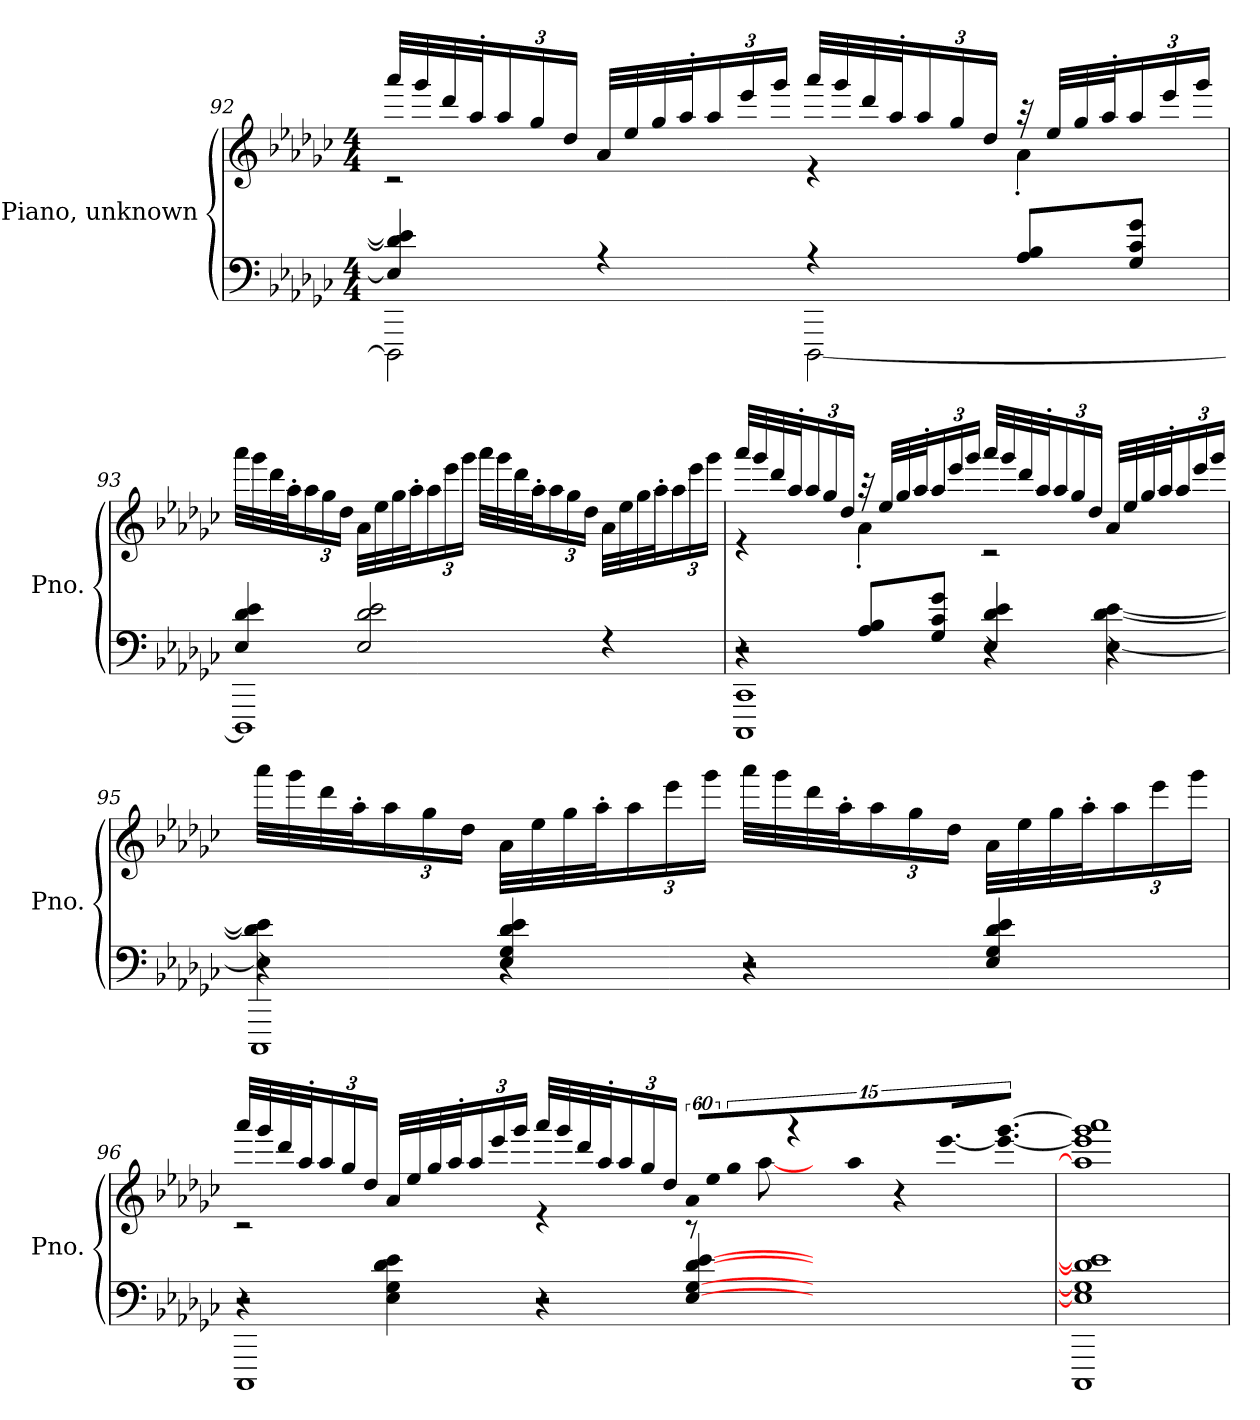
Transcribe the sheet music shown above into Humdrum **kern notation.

**kern	**kern
*part1	*part1
*staff2	*staff1
*I"Piano, unknown	*
*I'Pno.	*
!!LO:LB:g=z
*clefF4	*clefG2
*k[b-e-a-d-g-c-]	*k[b-e-a-d-g-c-]
*M4/4	*M4/4
=92	=92
*^	*^
4E-/] 4d-/] 4e-/]	2DDD-\]	32aaa-/LLL	2r
.	.	32ggg-/	.
.	.	32ddd-/	.
.	.	32aa-'/J	.
*	*	*Xbrackettup	*
.	.	24aa-/	.
.	.	24gg-/	.
.	.	24dd-/JJ	.
4r	.	32a-/LLL	.
.	.	32ee-/	.
.	.	32gg-/	.
.	.	32aa-'/J	.
.	.	24aa-/	.
.	.	24eee-/	.
.	.	24ggg-/JJ	.
4r	[2DDD-\	32aaa-/LLL	4r
.	.	32ggg-/	.
.	.	32ddd-/	.
.	.	32aa-'/J	.
.	.	24aa-/	.
.	.	24gg-/	.
.	.	24dd-/JJ	.
8A-/ 8B-/L	.	32r	4a-'\
.	.	32ee-/LLL	.
.	.	32gg-/	.
.	.	32aa-'/J	.
8G-/ 8c-/ 8g-/J	.	24aa-/	.
.	.	24eee-/	.
.	.	24ggg-/JJ	.
*	*	*v	*v
!!LO:LB:g=z
=93	=93	=93
4E-/ 4d-/ 4e-/	1DDD-]	32aaa-\LLL
.	.	32ggg-\
.	.	32ddd-\
.	.	32aa-'\J
.	.	24aa-\
.	.	24gg-\
.	.	24dd-\JJ
2E-/ 2d-/ 2e-/	.	32a-\LLL
.	.	32ee-\
.	.	32gg-\
.	.	32aa-'\J
.	.	24aa-\
.	.	24eee-\
.	.	24ggg-\JJ
.	.	32aaa-\LLL
.	.	32ggg-\
.	.	32ddd-\
.	.	32aa-'\J
.	.	24aa-\
.	.	24gg-\
.	.	24dd-\JJ
4r	.	32a-\LLL
.	.	32ee-\
.	.	32gg-\
.	.	32aa-'\J
.	.	24aa-\
.	.	24eee-\
.	.	24ggg-\JJ
!!LO:LB:g=z
=94	=94	=94
*	*^	*^
4r	2r	1CCC- 1CC-	32aaa-/LLL	4r
.	.	.	32ggg-/	.
.	.	.	32ddd-/	.
.	.	.	32aa-'/J	.
.	.	.	24aa-/	.
.	.	.	24gg-/	.
.	.	.	24dd-/JJ	.
8A-/ 8B-/L	.	.	32r	4a-'\
.	.	.	32ee-/LLL	.
.	.	.	32gg-/	.
.	.	.	32aa-'/J	.
8G-/ 8c-/ 8g-/J	.	.	24aa-/	.
.	.	.	24eee-/	.
.	.	.	24ggg-/JJ	.
4E-/ 4d-/ 4e-/	4r	.	32aaa-/LLL	2r
.	.	.	32ggg-/	.
.	.	.	32ddd-/	.
.	.	.	32aa-'/J	.
.	.	.	24aa-/	.
.	.	.	24gg-/	.
.	.	.	24dd-/JJ	.
4r	[4E-\ [4d-\ [4e-\	.	32a-/LLL	.
.	.	.	32ee-/	.
.	.	.	32gg-/	.
.	.	.	32aa-'/J	.
.	.	.	24aa-/	.
.	.	.	24eee-/	.
.	.	.	24ggg-/JJ	.
*	*	*	*v	*v
!!LO:LB:g=z
=95	=95	=95	=95
4r	4E-\] 4d-\] 4e-\]	1CCC-	32aaa-\LLL
.	.	.	32ggg-\
.	.	.	32ddd-\
.	.	.	32aa-'\J
.	.	.	24aa-\
.	.	.	24gg-\
.	.	.	24dd-\JJ
4E-/ 4G-/ 4d-/ 4e-/	4r	.	32a-\LLL
.	.	.	32ee-\
.	.	.	32gg-\
.	.	.	32aa-'\J
.	.	.	24aa-\
.	.	.	24eee-\
.	.	.	24ggg-\JJ
4r	2r	.	32aaa-\LLL
.	.	.	32ggg-\
.	.	.	32ddd-\
.	.	.	32aa-'\J
.	.	.	24aa-\
.	.	.	24gg-\
.	.	.	24dd-\JJ
4E-/ 4G-/ 4d-/ 4e-/	.	.	32a-\LLL
.	.	.	32ee-\
.	.	.	32gg-\
.	.	.	32aa-'\J
.	.	.	24aa-\
.	.	.	24eee-\
.	.	.	24ggg-\JJ
!!LO:PB:g=z
=96	=96	=96	=96
*	*	*	*^
2r	4r	1CCC-	32aaa-/LLL	2r
.	.	.	32ggg-/	.
.	.	.	32ddd-/	.
.	.	.	32aa-'/J	.
.	.	.	24aa-/	.
.	.	.	24gg-/	.
.	.	.	24dd-/JJ	.
.	4E-\ 4G-\ 4d-\ 4e-\	.	32a-/LLL	.
.	.	.	32ee-/	.
.	.	.	32gg-/	.
.	.	.	32aa-'/J	.
.	.	.	24aa-/	.
.	.	.	24eee-/	.
.	.	.	24ggg-/JJ	.
4r	2r	.	32aaa-/LLL	4r
.	.	.	32ggg-/	.
.	.	.	32ddd-/	.
.	.	.	32aa-'/J	.
.	.	.	24aa-/	.
.	.	.	24gg-/	.
.	.	.	24dd-/JJ	.
*	*	*	*brackettup	*
!	!	!	!LO:N:vis=32	!
[4E-/ [4G-/ [4d-/ [4e-/	.	.	1920%53a-/LLL	8r
!	!	!	!LO:N:vis=32	!
.	.	.	1920%53ee-/	.
.	.	.	1920ryy	.
!	!	!	!LO:N:vis=32	!
.	.	.	1920%53gg-/JJJ	.
!	!	!	!LO:N:vis=64	!
.	.	.	640%9r	.
!	!	!	!LO:N:vis=64	!
.	.	.	640%9aa-/	.
!	!	!	!LO:N:vis=16	!
.	.	.	1920%107r	.
.	.	.	.	[8aa-\
.	.	.	[36.eee-/LLL	.
.	.	.	36.eee-/_ [36.ggg-/JJJ	.
1920ryy	1920ryy	1920ryy	.	1920ryy
*	*v	*v	*	*
=97	=97	=97	=97
1E-] 1G-] 1d-] 1e-]	1CCC-	1eee-] 1ggg-] 1aaa-	1aa-]
*v	*v	*	*
*	*v	*v
=	=
*-	*-
